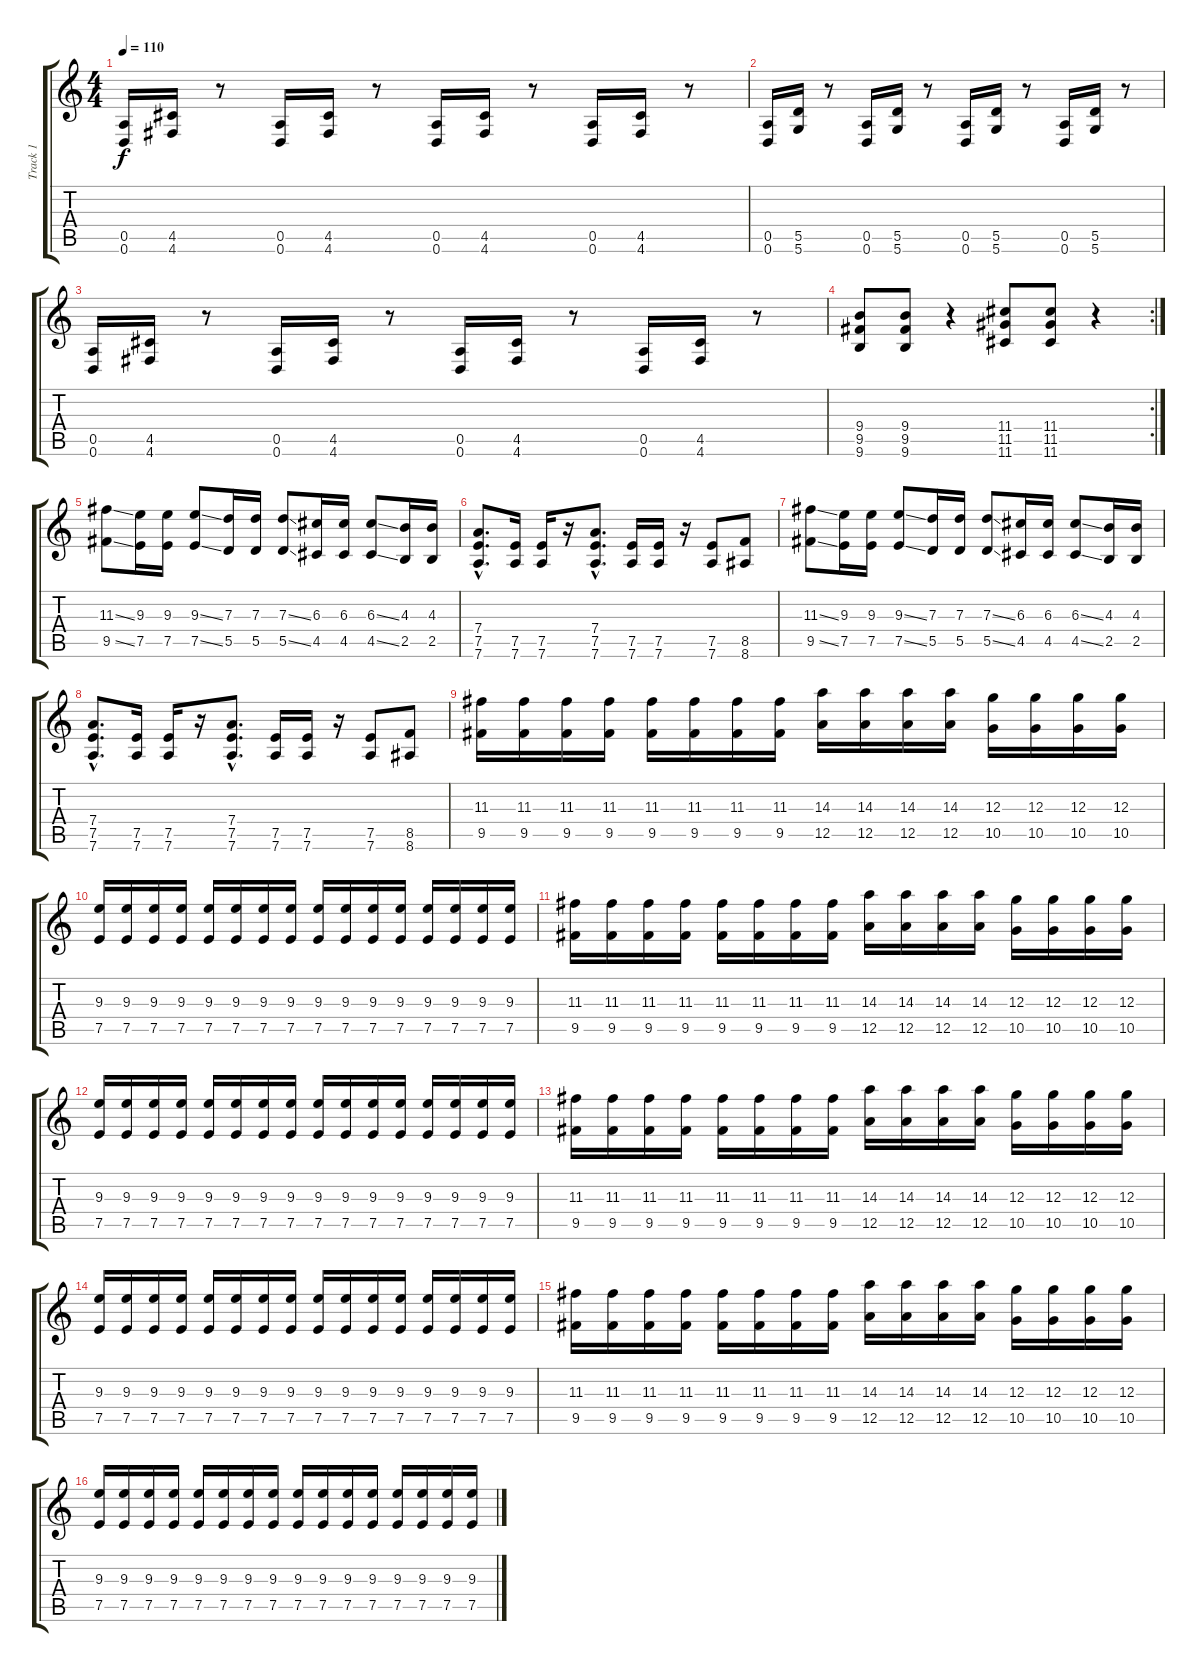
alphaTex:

\track ("Track 1" "Track 1") {instrument distortionguitar}
\staff {score tabs}
\tuning (E4 B3 G3 D3 A2 D2) {hide}
\ts (4 4)
\tempo 110
\clef g2
\ks c
(0.5 0.6).16{dy f instrument overdrivenguitar} (4.5 4.6).16 r.8 (0.5 0.6).16 (4.5 4.6).16 r.8 (0.5 0.6).16 (4.5 4.6).16 r.8 (0.5 0.6).16 (4.5 4.6).16 r.8 |
(0.5 0.6).16 (5.5 5.6).16 r.8 (0.5 0.6).16 (5.5 5.6).16 r.8 (0.5 0.6).16 (5.5 5.6).16 r.8 (0.5 0.6).16 (5.5 5.6).16 r.8 |
(0.5 0.6).16{instrument overdrivenguitar} (4.5 4.6).16 r.8 (0.5 0.6).16 (4.5 4.6).16 r.8 (0.5 0.6).16 (4.5 4.6).16 r.8 (0.5 0.6).16 (4.5 4.6).16 r.8 |
\rc 2
(9.4 9.5 9.6).8 (9.4 9.5 9.6).8 r.4 (11.4 11.5 11.6).8 (11.4 11.5 11.6).8 r.4 |
(11.3{ss} 9.5{ss}).8 (9.3 7.5).16 (9.3 7.5).16 (9.3{ss} 7.5{ss}).8 (7.3 5.5).16 (7.3 5.5).16 (7.3{ss} 5.5{ss}).8 (6.3 4.5).16 (6.3 4.5).16 (6.3{ss} 4.5{ss}).8 (4.3 2.5).16 (4.3 2.5).16 |
(7.4{hac} 7.5{hac} 7.6{hac}).8{d} (7.5 7.6).16 (7.5 7.6).16 r.16 (7.4{hac} 7.5{hac} 7.6{hac}).8{d} (7.5 7.6).16 (7.5 7.6).16 r.16 (7.5 7.6).8 (8.5 8.6).8 |
(11.3{ss} 9.5{ss}).8 (9.3 7.5).16 (9.3 7.5).16 (9.3{ss} 7.5{ss}).8 (7.3 5.5).16 (7.3 5.5).16 (7.3{ss} 5.5{ss}).8 (6.3 4.5).16 (6.3 4.5).16 (6.3{ss} 4.5{ss}).8 (4.3 2.5).16 (4.3 2.5).16 |
(7.4{hac} 7.5{hac} 7.6{hac}).8{d} (7.5 7.6).16 (7.5 7.6).16 r.16 (7.4{hac} 7.5{hac} 7.6{hac}).8{d} (7.5 7.6).16 (7.5 7.6).16 r.16 (7.5 7.6).8 (8.5 8.6).8 |
(11.3 9.5).16 (11.3 9.5).16 (11.3 9.5).16 (11.3 9.5).16 (11.3 9.5).16 (11.3 9.5).16 (11.3 9.5).16 (11.3 9.5).16 (14.3 12.5).16 (14.3 12.5).16 (14.3 12.5).16 (14.3 12.5).16 (12.3 10.5).16 (12.3 10.5).16 (12.3 10.5).16 (12.3 10.5).16 |
(9.3 7.5).16 (9.3 7.5).16 (9.3 7.5).16 (9.3 7.5).16 (9.3 7.5).16 (9.3 7.5).16 (9.3 7.5).16 (9.3 7.5).16 (9.3 7.5).16 (9.3 7.5).16 (9.3 7.5).16 (9.3 7.5).16 (9.3 7.5).16 (9.3 7.5).16 (9.3 7.5).16 (9.3 7.5).16 |
(11.3 9.5).16 (11.3 9.5).16 (11.3 9.5).16 (11.3 9.5).16 (11.3 9.5).16 (11.3 9.5).16 (11.3 9.5).16 (11.3 9.5).16 (14.3 12.5).16 (14.3 12.5).16 (14.3 12.5).16 (14.3 12.5).16 (12.3 10.5).16 (12.3 10.5).16 (12.3 10.5).16 (12.3 10.5).16 |
(9.3 7.5).16 (9.3 7.5).16 (9.3 7.5).16 (9.3 7.5).16 (9.3 7.5).16 (9.3 7.5).16 (9.3 7.5).16 (9.3 7.5).16 (9.3 7.5).16 (9.3 7.5).16 (9.3 7.5).16 (9.3 7.5).16 (9.3 7.5).16 (9.3 7.5).16 (9.3 7.5).16 (9.3 7.5).16 |
(11.3 9.5).16 (11.3 9.5).16 (11.3 9.5).16 (11.3 9.5).16 (11.3 9.5).16 (11.3 9.5).16 (11.3 9.5).16 (11.3 9.5).16 (14.3 12.5).16 (14.3 12.5).16 (14.3 12.5).16 (14.3 12.5).16 (12.3 10.5).16 (12.3 10.5).16 (12.3 10.5).16 (12.3 10.5).16 |
(9.3 7.5).16 (9.3 7.5).16 (9.3 7.5).16 (9.3 7.5).16 (9.3 7.5).16 (9.3 7.5).16 (9.3 7.5).16 (9.3 7.5).16 (9.3 7.5).16 (9.3 7.5).16 (9.3 7.5).16 (9.3 7.5).16 (9.3 7.5).16 (9.3 7.5).16 (9.3 7.5).16 (9.3 7.5).16 |
(11.3 9.5).16 (11.3 9.5).16 (11.3 9.5).16 (11.3 9.5).16 (11.3 9.5).16 (11.3 9.5).16 (11.3 9.5).16 (11.3 9.5).16 (14.3 12.5).16 (14.3 12.5).16 (14.3 12.5).16 (14.3 12.5).16 (12.3 10.5).16 (12.3 10.5).16 (12.3 10.5).16 (12.3 10.5).16 |
(9.3 7.5).16 (9.3 7.5).16 (9.3 7.5).16 (9.3 7.5).16 (9.3 7.5).16 (9.3 7.5).16 (9.3 7.5).16 (9.3 7.5).16 (9.3 7.5).16 (9.3 7.5).16 (9.3 7.5).16 (9.3 7.5).16 (9.3 7.5).16 (9.3 7.5).16 (9.3 7.5).16 (9.3 7.5).16
